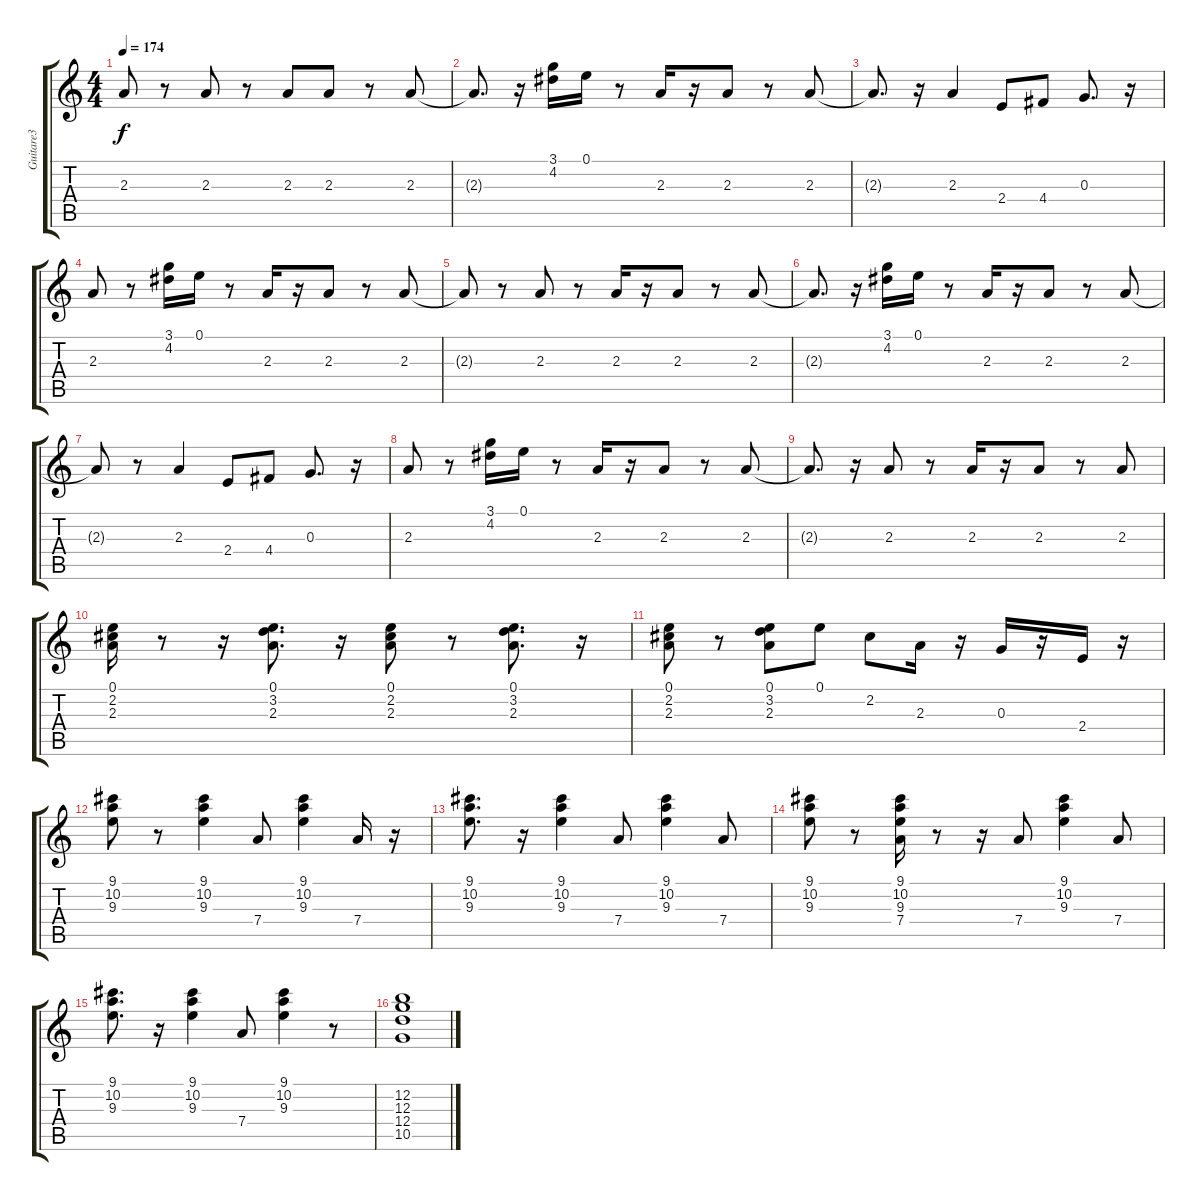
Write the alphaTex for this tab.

\track ("Guitare3" "Guitare3") {instrument distortionguitar}
\staff {score tabs}
\tuning (E4 B3 G3 D3 A2 E2) {hide}
\ts (4 4)
\tempo 174
\clef g2
\ks c
2.3{t}.8{dy f} r.8 2.3.8 r.8 2.3.8 2.3.8 r.8 2.3.8 |
2.3{t}.8{d} r.16 (3.1 4.2).16 0.1.16 r.8 2.3.16 r.16 2.3.8 r.8 2.3.8 |
2.3{t}.8{d} r.16 2.3.4 2.4.8 4.4.8 0.3.8{d} r.16 |
2.3.8 r.8 (3.1 4.2).16 0.1.16 r.8 2.3.16 r.16 2.3.8 r.8 2.3.8 |
2.3{t}.8 r.8 2.3.8 r.8 2.3.16 r.16 2.3.8 r.8 2.3.8 |
2.3{t}.8{d} r.16 (3.1 4.2).16 0.1.16 r.8 2.3.16 r.16 2.3.8 r.8 2.3.8 |
2.3{t}.8 r.8 2.3.4 2.4.8 4.4.8 0.3.8{d} r.16 |
2.3.8 r.8 (3.1 4.2).16 0.1.16 r.8 2.3.16 r.16 2.3.8 r.8 2.3.8 |
2.3{t}.8{d} r.16 2.3.8 r.8 2.3.16 r.16 2.3.8 r.8 2.3.8 |
(0.1 2.2 2.3).16 r.8 r.16 (0.1 3.2 2.3).8{d} r.16 (0.1 2.2 2.3).8 r.8 (0.1 3.2 2.3).8{d} r.16 |
(0.1 2.2 2.3).8 r.8 (0.1 3.2 2.3).8 0.1.8 2.2.8 2.3.16 r.16 0.3.16 r.16 2.4.16 r.16 |
(9.1 10.2 9.3).8 r.8 (9.1 10.2 9.3).4 7.4.8 (9.1 10.2 9.3).4 7.4.16 r.16 |
(9.1 10.2 9.3).8{d} r.16 (9.1 10.2 9.3).4 7.4.8 (9.1 10.2 9.3).4 7.4.8 |
(9.1 10.2 9.3).8 r.8 (9.1 10.2 9.3 7.4).16 r.8 r.16 7.4.8 (9.1 10.2 9.3).4 7.4.8 |
(9.1 10.2 9.3).8{d} r.16 (9.1 10.2 9.3).4 7.4.8 (9.1 10.2 9.3).4 r.8 |
(12.2 12.3 12.4 10.5).1
